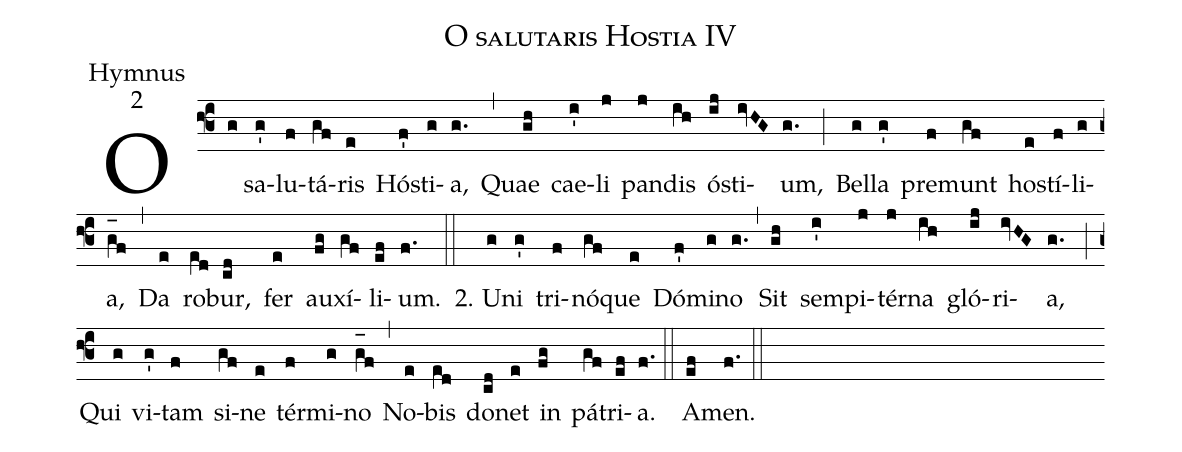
name:O salutaris Hostia IV;
office-part:Hymnus;
mode:2;
%%
(f3) O(g) sa(g')lu(f)tá(gf)ris(e) Hó(f')sti(g)a,(g.) (,) Quae(gh) cae(i')li(j) pan(j)dis(ih) ó(ij)sti(ivHG)um,(g.) (;) Bel(g)la(g') pre(f)munt(gf) ho(e)stí(f)li(g)a,(g_[oh:h]f) (,) Da(e) ro(e[ll:1]d)bur,(cd) fer(e) au(fg)xí(gf)li(ef)um.(f.) (::)
2. U(g)ni(g') tri(f)nó(gf)que(e) Dó(f')mi(g)no(g.) (,) Sit(gh) sem(i')pi(j)tér(j)na(ih) gló(ij)ri(ivHG)a,(g.) (;) Qui(g) vi(g')tam(f) si(gf)ne(e) tér(f)mi(g)no(g_[oh:h]f) (,) No(e)bis(e[ll:1]d) do(cd)net(e) in(fg) pá(gf)tri(ef)a.(f.) (::)
A(ef)men.(f.) (::)
